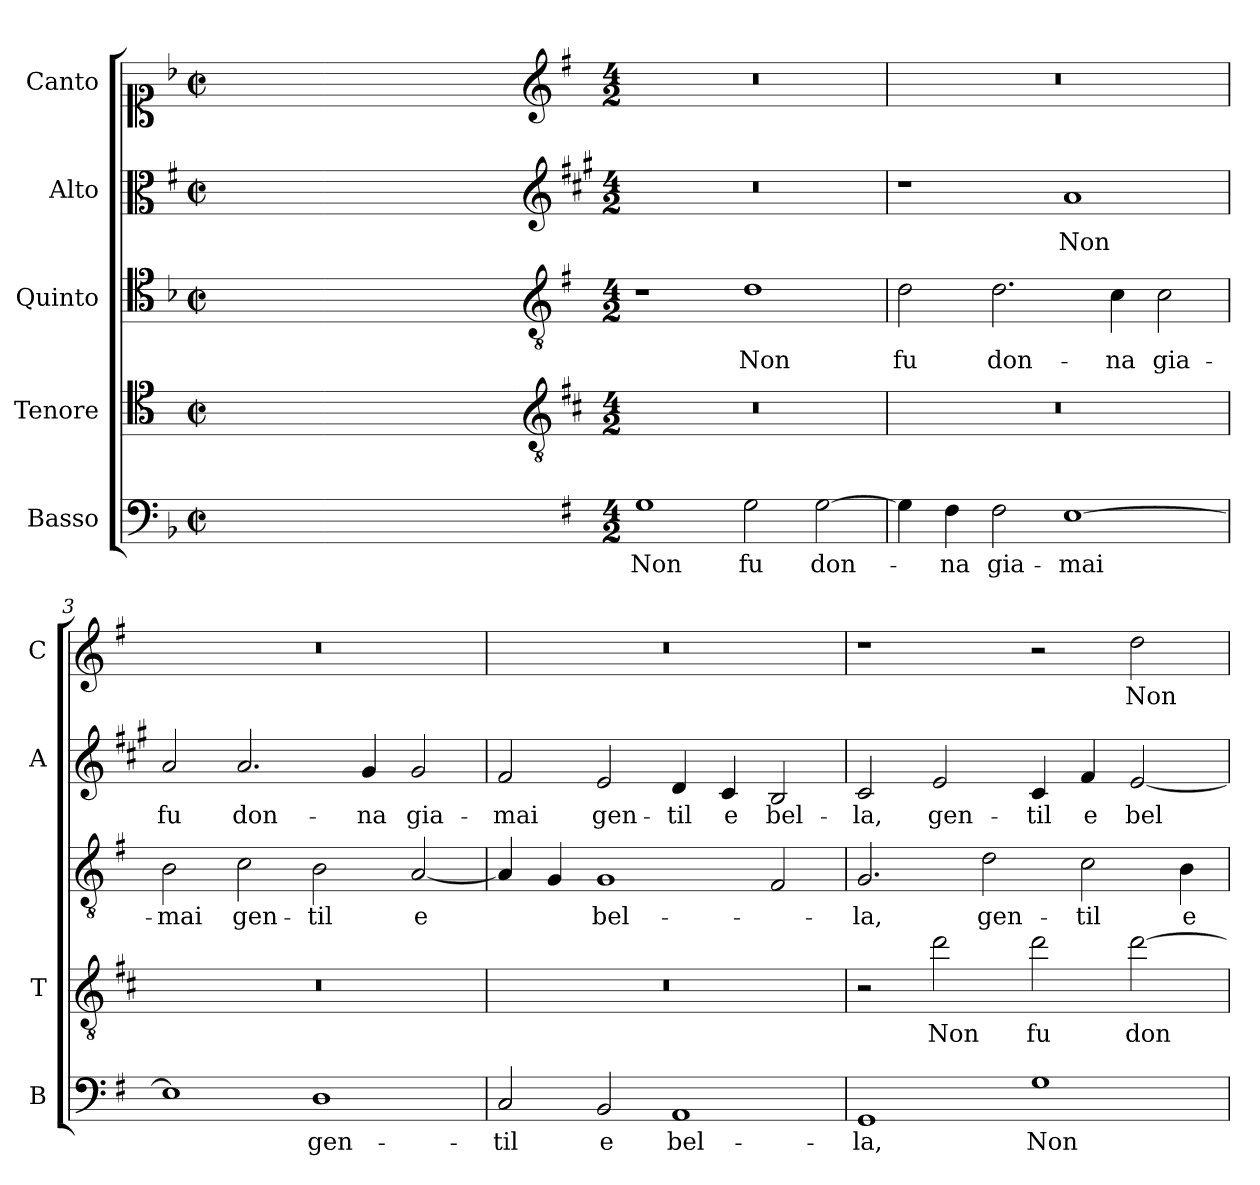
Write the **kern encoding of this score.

**kern	**text	**kern	**text	**kern	**text	**kern	**text	**kern	**text
*part5	*part5	*part4	*part4	*part3	*part3	*part2	*part2	*part1	*part1
*staff5	*staff5	*staff4	*staff4	*staff3	*staff3	*staff2	*staff2	*staff1	*staff1
*I"Basso	*	*I"Tenore	*	*I"Quinto	*	*I"Alto	*	*I"Canto	*
*I'B	*	*I'T	*	*	*	*I'A	*	*I'C	*
*clefF4	*	*clefC4	*	*clefC4	*	*clefC3	*	*clefC1	*
*	*	*ITrd4c7	*	*	*	*ITrd1c2	*	*	*
*k[b-]	*	*k[b-]	*	*k[b-]	*	*k[b-]	*	*k[b-]	*
*F:	*	*F:	*	*F:	*	*F:	*	*F:	*
*M2/2	*	*M2/2	*	*M2/2	*	*M2/2	*	*M2/2	*
*met(c|)	*	*met(c|)	*	*met(c|)	*	*met(c|)	*	*met(c|)	*
=	=	=	=	=	=	=	=	=	=
1ryy	.	1ryy	.	1ryy	.	1ryy	.	1ryy	.
=1X-	=1X-	=1X-	=1X-	=1X-	=1X-	=1X-	=1X-	=1X-	=1X-
4ryy	.	4ryy	.	4ryy	.	4ryy	.	4ryy	.
4ryy	.	4ryy	.	4ryy	.	4ryy	.	4ryy	.
4ryy	.	4ryy	.	4ryy	.	4ryy	.	4ryy	.
4ryy	.	4ryy	.	4ryy	.	4ryy	.	4ryy	.
=1-	=1-	=1-	=1-	=1-	=1-	=1-	=1-	=1-	=1-
*	*	*clefGv2	*	*clefGv2	*	*clefG2	*	*clefG2	*
*k[f#]	*	*k[f#]	*	*k[f#]	*	*k[f#]	*	*k[f#]	*
*G:	*	*G:	*	*G:	*	*G:	*	*G:	*
*M4/2	*	*M4/2	*	*M4/2	*	*M4/2	*	*M4/2	*
!	!LO:LY:b	!	!	!	!	!	!	!	!
1G	Non	0r	.	1r	.	0r	.	0r	.
!	!LO:LY:b	!	!	!	!LO:LY:b	!	!	!	!
2G\	fu	.	.	1d	Non	.	.	.	.
!	!LO:LY:b	!	!	!	!	!	!	!	!
[2G\	don-	.	.	.	.	.	.	.	.
=2	=2	=2	=2	=2	=2	=2	=2	=2	=2
!	!	!	!	!	!LO:LY:b	!	!	!	!
4G\]	.	0r	.	2d\	fu	1r	.	0r	.
!	!LO:LY:b	!	!	!	!	!	!	!	!
4F#\	-na	.	.	.	.	.	.	.	.
!	!LO:LY:b	!	!	!	!LO:LY:b	!	!	!	!
2F#\	gia-	.	.	2.d\	don-	.	.	.	.
!	!LO:LY:b	!	!	!	!	!	!LO:LY:b	!	!
[1E	-mai	.	.	.	.	1g	Non	.	.
!	!	!	!	!	!LO:LY:b	!	!	!	!
.	.	.	.	4c\	-na	.	.	.	.
!	!	!	!	!	!LO:LY:b	!	!	!	!
.	.	.	.	2c\	gia-	.	.	.	.
=3	=3	=3	=3	=3	=3	=3	=3	=3	=3
!	!	!	!	!	!LO:LY:b	!	!LO:LY:b	!	!
1E]	.	0r	.	2B\	-mai	2g/	fu	0r	.
!	!	!	!	!	!LO:LY:b	!	!LO:LY:b	!	!
.	.	.	.	2c\	gen-	2.g/	don-	.	.
!	!LO:LY:b	!	!	!	!LO:LY:b	!	!	!	!
1D	gen-	.	.	2B\	-til	.	.	.	.
!	!	!	!	!	!	!	!LO:LY:b	!	!
.	.	.	.	.	.	4f#/	-na	.	.
!	!	!	!	!	!LO:LY:b	!	!LO:LY:b	!	!
.	.	.	.	[2A/	e	2f#/	gia-	.	.
=4	=4	=4	=4	=4	=4	=4	=4	=4	=4
!	!LO:LY:b	!	!	!	!	!	!LO:LY:b	!	!
2C/	-til	0r	.	4A/]	.	2e/	-mai	0r	.
.	.	.	.	4G/	.	.	.	.	.
!	!LO:LY:b	!	!	!	!LO:LY:b	!	!LO:LY:b	!	!
2BB/	e	.	.	1G	bel-	2d/	gen-	.	.
!	!LO:LY:b	!	!	!	!	!	!LO:LY:b	!	!
1AA	bel-	.	.	.	.	4c/	-til	.	.
!	!	!	!	!	!	!	!LO:LY:b	!	!
.	.	.	.	.	.	4B/	e	.	.
!	!	!	!	!	!	!	!LO:LY:b	!	!
.	.	.	.	2F#/	.	2A/	bel-	.	.
!!LO:LB:g=z
=5	=5	=5	=5	=5	=5	=5	=5	=5	=5
!	!LO:LY:b	!	!	!	!LO:LY:b	!	!LO:LY:b	!	!
1GG	-la,	2r	.	2.G/	-la,	2B/	-la,	1r	.
!	!	!	!LO:LY:b	!	!	!	!LO:LY:b	!	!
.	.	2g\	Non	.	.	2d/	gen-	.	.
!	!	!	!	!	!LO:LY:b	!	!	!	!
.	.	.	.	2d\	gen-	.	.	.	.
!	!LO:LY:b	!	!LO:LY:b	!	!	!	!LO:LY:b	!	!
1G	Non	2g\	fu	.	.	4B/	-til	2r	.
!	!	!	!	!	!LO:LY:b	!	!LO:LY:b	!	!
.	.	.	.	2c\	-til	4e/	e	.	.
!	!	!	!LO:LY:b	!	!	!	!LO:LY:b	!	!LO:LY:b
.	.	[2g\	don-	.	.	[2d/	bel-	2dd\	Non
!	!	!	!	!	!LO:LY:b	!	!	!	!
.	.	.	.	4B\	e	.	.	.	.
=	=	=	=	=	=	=	=	=	=
*-	*-	*-	*-	*-	*-	*-	*-	*-	*-
